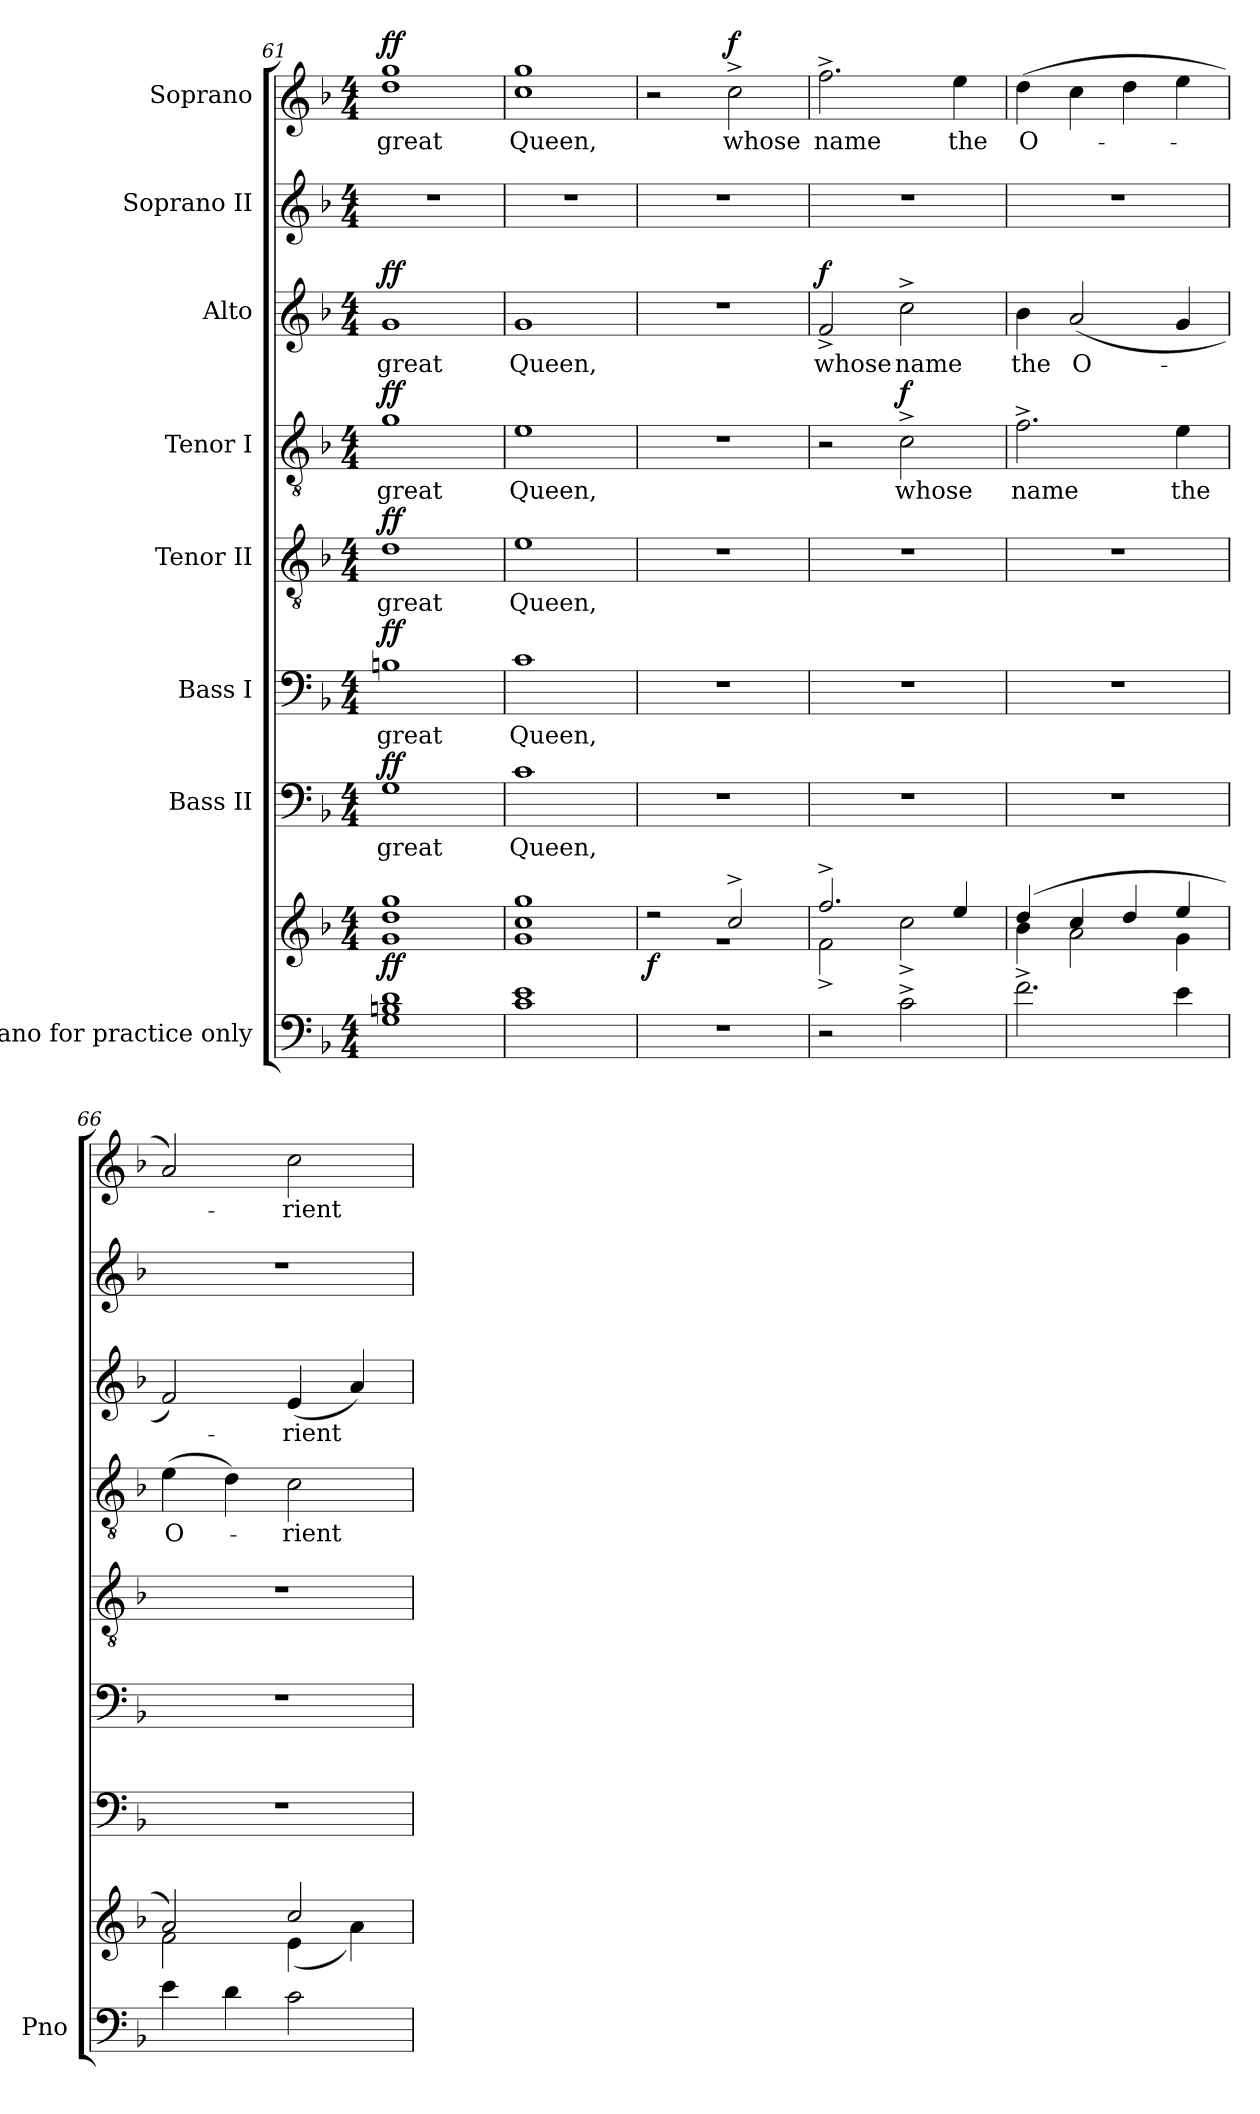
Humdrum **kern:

**kern	**kern	**dynam	**kern	**text	**dynam	**kern	**text	**dynam	**kern	**text	**dynam	**kern	**text	**dynam	**kern	**text	**dynam	**kern	**kern	**text	**dynam
*part8	*part8	*part8	*part7	*part7	*part7	*part6	*part6	*part6	*part5	*part5	*part5	*part4	*part4	*part4	*part3	*part3	*part3	*part2	*part1	*part1	*part1
*staff9	*staff8	*staff8/9	*staff7	*staff7	*staff7	*staff6	*staff6	*staff6	*staff5	*staff5	*staff5	*staff4	*staff4	*staff4	*staff3	*staff3	*staff3	*staff2	*staff1	*staff1	*staff1
*I"Piano for practice only	*	*	*I"Bass II	*	*	*I"Bass I	*	*	*I"Tenor II	*	*	*I"Tenor I	*	*	*I"Alto	*	*	*I"Soprano II	*I"Soprano	*	*
*I'Pno	*	*	*	*	*	*	*	*	*	*	*	*	*	*	*	*	*	*	*	*	*
*clefF4	*clefG2	*	*clefF4	*	*	*clefF4	*	*	*clefGv2	*	*	*clefGv2	*	*	*clefG2	*	*	*clefG2	*clefG2	*	*
*k[b-]	*k[b-]	*	*k[b-]	*	*	*k[b-]	*	*	*k[b-]	*	*	*k[b-]	*	*	*k[b-]	*	*	*k[b-]	*k[b-]	*	*
*M4/4	*M4/4	*	*M4/4	*	*	*M4/4	*	*	*M4/4	*	*	*M4/4	*	*	*M4/4	*	*	*M4/4	*M4/4	*	*
=61	=61	=61	=61	=61	=61	=61	=61	=61	=61	=61	=61	=61	=61	=61	=61	=61	=61	=61	=61	=61	=61
*^	*^	*	*	*	*	*	*	*	*	*	*	*	*	*	*	*	*	*	*	*	*
*	*^	*	*	*	*	*	*	*	*	*	*	*	*	*	*	*	*	*	*	*	*	*	*
!	!	!	!	!	!LO:DY:b	!	!	!LO:DY:a	!	!	!LO:DY:a	!	!	!LO:DY:a	!	!	!LO:DY:a	!	!	!LO:DY:a	!	!	!	!LO:DY:a
1d	1Bn	1G	1dd 1gg	1g	ff	1G	great	ff	1Bn	great	ff	1d	great	ff	1g	great	ff	1g	great	ff	1r	1dd 1gg	great	ff
*	*v	*v	*	*	*	*	*	*	*	*	*	*	*	*	*	*	*	*	*	*	*	*	*	*
=62	=62	=62	=62	=62	=62	=62	=62	=62	=62	=62	=62	=62	=62	=62	=62	=62	=62	=62	=62	=62	=62	=62	=62
1e	1c	1cc 1gg	1g	.	1c	Queen,	.	1c	Queen,	.	1e	Queen,	.	1e	Queen,	.	1g	Queen,	.	1r	1cc 1gg	Queen,	.
=63	=63	=63	=63	=63	=63	=63	=63	=63	=63	=63	=63	=63	=63	=63	=63	=63	=63	=63	=63	=63	=63	=63	=63
!	!	!	!	!LO:DY:b	!	!	!	!	!	!	!	!	!	!	!	!	!	!	!	!	!	!	!
*v	*v	*	*	*	*	*	*	*	*	*	*	*	*	*	*	*	*	*	*	*	*	*	*
1r	2r	1r	f	1r	.	.	1r	.	.	1r	.	.	1r	.	.	1r	.	.	1r	2r	.	.
!	!	!	!	!	!	!	!	!	!	!	!	!	!	!	!	!	!	!	!	!	!	!LO:DY:a
.	2cc^>/	.	.	.	.	.	.	.	.	.	.	.	.	.	.	.	.	.	.	2cc^\	whose	f
=64	=64	=64	=64	=64	=64	=64	=64	=64	=64	=64	=64	=64	=64	=64	=64	=64	=64	=64	=64	=64	=64	=64
!	!	!	!	!	!	!	!	!	!	!	!	!	!	!	!	!	!	!LO:DY:a	!	!	!	!
2r	2.ff^/	2f^\	.	1r	.	.	1r	.	.	1r	.	.	2r	.	.	2f^>/	whose	f	1r	2.ff^\	name	.
!	!	!	!	!	!	!	!	!	!	!	!	!	!	!	!LO:DY:a	!	!	!	!	!	!	!
2c^\	.	2cc^\	.	.	.	.	.	.	.	.	.	.	2c^\	whose	f	2cc^\	name	.	.	.	.	.
.	4ee/	.	.	.	.	.	.	.	.	.	.	.	.	.	.	.	.	.	.	4ee\	the	.
=65	=65	=65	=65	=65	=65	=65	=65	=65	=65	=65	=65	=65	=65	=65	=65	=65	=65	=65	=65	=65	=65	=65
2.f^\	(4dd/	4b-\	.	1r	.	.	1r	.	.	1r	.	.	2.f^\	name	.	4b-\	the	.	1r	(4dd\	O-	.
.	4cc/	2a\	.	.	.	.	.	.	.	.	.	.	.	.	.	(2a/	O-	.	.	4cc\	.	.
.	4dd/	.	.	.	.	.	.	.	.	.	.	.	.	.	.	.	.	.	.	4dd\	.	.
4e\	4ee/	4g\	.	.	.	.	.	.	.	.	.	.	4e\	the	.	4g/	.	.	.	4ee\	.	.
=66	=66	=66	=66	=66	=66	=66	=66	=66	=66	=66	=66	=66	=66	=66	=66	=66	=66	=66	=66	=66	=66	=66
4e\	2a/)	2f\	.	1r	.	.	1r	.	.	1r	.	.	(4e\	O-	.	2f/)	.	.	1r	2a/)	.	.
4d\	.	.	.	.	.	.	.	.	.	.	.	.	4d\)	.	.	.	.	.	.	.	.	.
2c\	2cc/	(4e\	.	.	.	.	.	.	.	.	.	.	2c\	-rient	.	(4e/	-rient	.	.	2cc\	-rient	.
.	.	4a\)	.	.	.	.	.	.	.	.	.	.	.	.	.	4a/)	.	.	.	.	.	.
*	*v	*v	*	*	*	*	*	*	*	*	*	*	*	*	*	*	*	*	*	*	*	*
=	=	=	=	=	=	=	=	=	=	=	=	=	=	=	=	=	=	=	=	=	=
*-	*-	*-	*-	*-	*-	*-	*-	*-	*-	*-	*-	*-	*-	*-	*-	*-	*-	*-	*-	*-	*-
